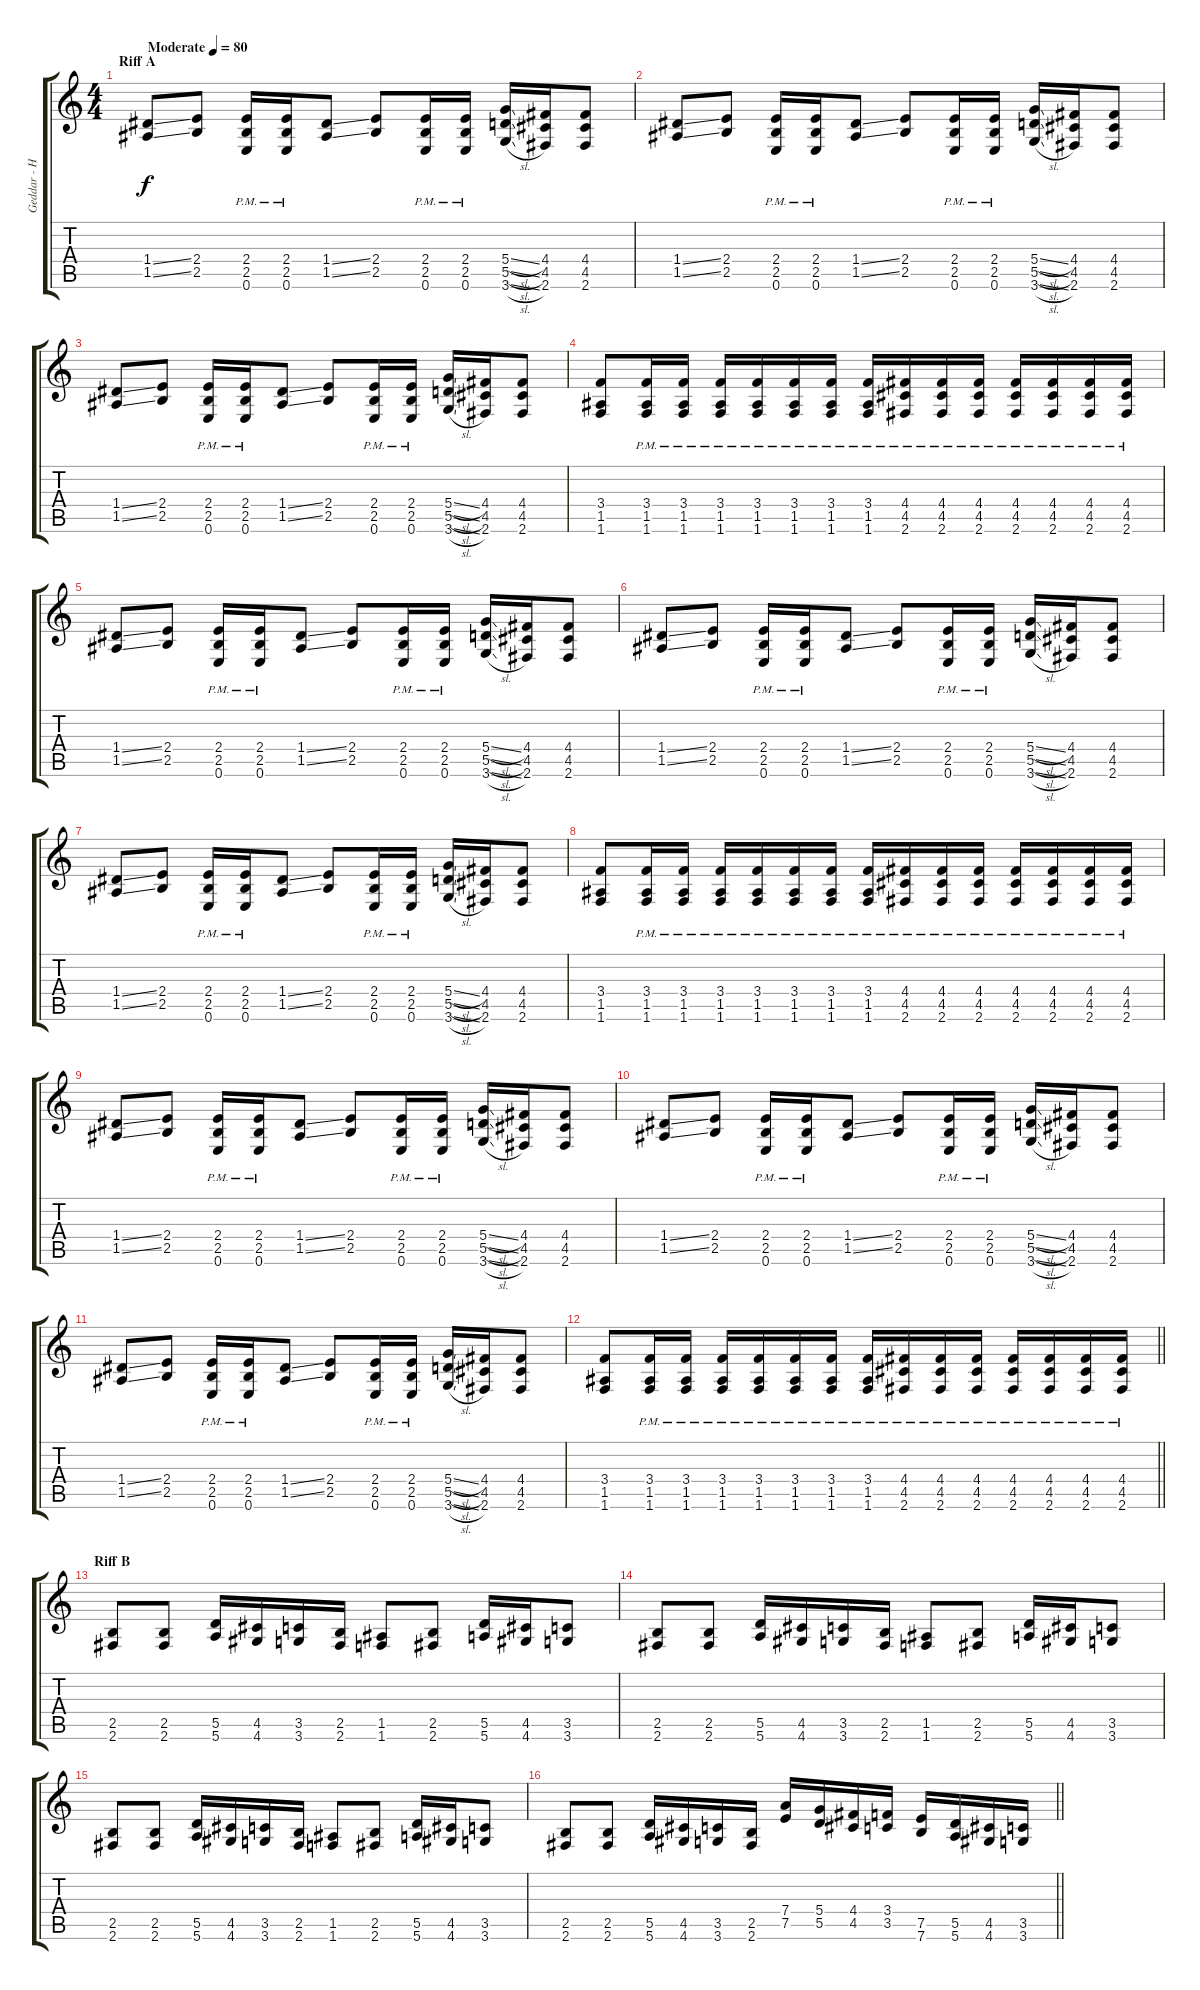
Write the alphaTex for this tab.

\track ("Geddar - Hævi Henning" "Geddar - H") {instrument distortionguitar}
\staff {score tabs}
\tuning (E4 B3 G3 D3 A2 E2) {hide}
\ts (4 4)
\section ("" "Riff A")
\tempo (80 "Moderate")
\clef g2
\ks c
(1.4{ss} 1.5{ss}).8{dy f instrument distortionguitar} (2.4 2.5).8 (2.4{pm} 2.5{pm} 0.6{pm}).16 (2.4{pm} 2.5{pm} 0.6{pm}).16 (1.4{ss} 1.5{ss}).8 (2.4 2.5).8 (2.4{pm} 2.5{pm} 0.6{pm}).16 (2.4{pm} 2.5{pm} 0.6{pm}).16 (5.4{sl} 5.5{sl} 3.6{sl}).16 (4.4 4.5 2.6).16 (4.4 4.5 2.6).8 |
(1.4{ss} 1.5{ss}).8 (2.4 2.5).8 (2.4{pm} 2.5{pm} 0.6{pm}).16 (2.4{pm} 2.5{pm} 0.6{pm}).16 (1.4{ss} 1.5{ss}).8 (2.4 2.5).8 (2.4{pm} 2.5{pm} 0.6{pm}).16 (2.4{pm} 2.5{pm} 0.6{pm}).16 (5.4{sl} 5.5{sl} 3.6{sl}).16 (4.4 4.5 2.6).16 (4.4 4.5 2.6).8 |
(1.4{ss} 1.5{ss}).8 (2.4 2.5).8 (2.4{pm} 2.5{pm} 0.6{pm}).16 (2.4{pm} 2.5{pm} 0.6{pm}).16 (1.4{ss} 1.5{ss}).8 (2.4 2.5).8 (2.4{pm} 2.5{pm} 0.6{pm}).16 (2.4{pm} 2.5{pm} 0.6{pm}).16 (5.4{sl} 5.5{sl} 3.6{sl}).16 (4.4 4.5 2.6).16 (4.4 4.5 2.6).8 |
(3.4 1.5 1.6).8 (3.4{pm} 1.5{pm} 1.6{pm}).16 (3.4{pm} 1.5{pm} 1.6{pm}).16 (3.4{pm} 1.5{pm} 1.6{pm}).16 (3.4{pm} 1.5{pm} 1.6{pm}).16 (3.4{pm} 1.5{pm} 1.6{pm}).16 (3.4{pm} 1.5{pm} 1.6{pm}).16 (3.4{pm} 1.5{pm} 1.6{pm}).16 (4.4{pm} 4.5{pm} 2.6{pm}).16 (4.4{pm} 4.5{pm} 2.6{pm}).16 (4.4{pm} 4.5{pm} 2.6{pm}).16 (4.4{pm} 4.5{pm} 2.6{pm}).16 (4.4{pm} 4.5{pm} 2.6{pm}).16 (4.4{pm} 4.5{pm} 2.6{pm}).16 (4.4{pm} 4.5{pm} 2.6{pm}).16 |
(1.4{ss} 1.5{ss}).8 (2.4 2.5).8 (2.4{pm} 2.5{pm} 0.6{pm}).16 (2.4{pm} 2.5{pm} 0.6{pm}).16 (1.4{ss} 1.5{ss}).8 (2.4 2.5).8 (2.4{pm} 2.5{pm} 0.6{pm}).16 (2.4{pm} 2.5{pm} 0.6{pm}).16 (5.4{sl} 5.5{sl} 3.6{sl}).16 (4.4 4.5 2.6).16 (4.4 4.5 2.6).8 |
(1.4{ss} 1.5{ss}).8 (2.4 2.5).8 (2.4{pm} 2.5{pm} 0.6{pm}).16 (2.4{pm} 2.5{pm} 0.6{pm}).16 (1.4{ss} 1.5{ss}).8 (2.4 2.5).8 (2.4{pm} 2.5{pm} 0.6{pm}).16 (2.4{pm} 2.5{pm} 0.6{pm}).16 (5.4{sl} 5.5{sl} 3.6{sl}).16 (4.4 4.5 2.6).16 (4.4 4.5 2.6).8 |
(1.4{ss} 1.5{ss}).8 (2.4 2.5).8 (2.4{pm} 2.5{pm} 0.6{pm}).16 (2.4{pm} 2.5{pm} 0.6{pm}).16 (1.4{ss} 1.5{ss}).8 (2.4 2.5).8 (2.4{pm} 2.5{pm} 0.6{pm}).16 (2.4{pm} 2.5{pm} 0.6{pm}).16 (5.4{sl} 5.5{sl} 3.6{sl}).16 (4.4 4.5 2.6).16 (4.4 4.5 2.6).8 |
(3.4 1.5 1.6).8 (3.4{pm} 1.5{pm} 1.6{pm}).16 (3.4{pm} 1.5{pm} 1.6{pm}).16 (3.4{pm} 1.5{pm} 1.6{pm}).16 (3.4{pm} 1.5{pm} 1.6{pm}).16 (3.4{pm} 1.5{pm} 1.6{pm}).16 (3.4{pm} 1.5{pm} 1.6{pm}).16 (3.4{pm} 1.5{pm} 1.6{pm}).16 (4.4{pm} 4.5{pm} 2.6{pm}).16 (4.4{pm} 4.5{pm} 2.6{pm}).16 (4.4{pm} 4.5{pm} 2.6{pm}).16 (4.4{pm} 4.5{pm} 2.6{pm}).16 (4.4{pm} 4.5{pm} 2.6{pm}).16 (4.4{pm} 4.5{pm} 2.6{pm}).16 (4.4{pm} 4.5{pm} 2.6{pm}).16 |
(1.4{ss} 1.5{ss}).8 (2.4 2.5).8 (2.4{pm} 2.5{pm} 0.6{pm}).16 (2.4{pm} 2.5{pm} 0.6{pm}).16 (1.4{ss} 1.5{ss}).8 (2.4 2.5).8 (2.4{pm} 2.5{pm} 0.6{pm}).16 (2.4{pm} 2.5{pm} 0.6{pm}).16 (5.4{sl} 5.5{sl} 3.6{sl}).16 (4.4 4.5 2.6).16 (4.4 4.5 2.6).8 |
(1.4{ss} 1.5{ss}).8 (2.4 2.5).8 (2.4{pm} 2.5{pm} 0.6{pm}).16 (2.4{pm} 2.5{pm} 0.6{pm}).16 (1.4{ss} 1.5{ss}).8 (2.4 2.5).8 (2.4{pm} 2.5{pm} 0.6{pm}).16 (2.4{pm} 2.5{pm} 0.6{pm}).16 (5.4{sl} 5.5{sl} 3.6{sl}).16 (4.4 4.5 2.6).16 (4.4 4.5 2.6).8 |
(1.4{ss} 1.5{ss}).8 (2.4 2.5).8 (2.4{pm} 2.5{pm} 0.6{pm}).16 (2.4{pm} 2.5{pm} 0.6{pm}).16 (1.4{ss} 1.5{ss}).8 (2.4 2.5).8 (2.4{pm} 2.5{pm} 0.6{pm}).16 (2.4{pm} 2.5{pm} 0.6{pm}).16 (5.4{sl} 5.5{sl} 3.6{sl}).16 (4.4 4.5 2.6).16 (4.4 4.5 2.6).8 |
\barLineRight lightlight
(3.4 1.5 1.6).8 (3.4{pm} 1.5{pm} 1.6{pm}).16 (3.4{pm} 1.5{pm} 1.6{pm}).16 (3.4{pm} 1.5{pm} 1.6{pm}).16 (3.4{pm} 1.5{pm} 1.6{pm}).16 (3.4{pm} 1.5{pm} 1.6{pm}).16 (3.4{pm} 1.5{pm} 1.6{pm}).16 (3.4{pm} 1.5{pm} 1.6{pm}).16 (4.4{pm} 4.5{pm} 2.6{pm}).16 (4.4{pm} 4.5{pm} 2.6{pm}).16 (4.4{pm} 4.5{pm} 2.6{pm}).16 (4.4{pm} 4.5{pm} 2.6{pm}).16 (4.4{pm} 4.5{pm} 2.6{pm}).16 (4.4{pm} 4.5{pm} 2.6{pm}).16 (4.4{pm} 4.5{pm} 2.6{pm}).16 |
\section ("" "Riff B")
(2.5 2.6).8 (2.5 2.6).8 (5.5 5.6).16 (4.5 4.6).16 (3.5 3.6).16 (2.5 2.6).16 (1.5 1.6).8 (2.5 2.6).8 (5.5 5.6).16 (4.5 4.6).16 (3.5 3.6).8 |
(2.5 2.6).8 (2.5 2.6).8 (5.5 5.6).16 (4.5 4.6).16 (3.5 3.6).16 (2.5 2.6).16 (1.5 1.6).8 (2.5 2.6).8 (5.5 5.6).16 (4.5 4.6).16 (3.5 3.6).8 |
(2.5 2.6).8 (2.5 2.6).8 (5.5 5.6).16 (4.5 4.6).16 (3.5 3.6).16 (2.5 2.6).16 (1.5 1.6).8 (2.5 2.6).8 (5.5 5.6).16 (4.5 4.6).16 (3.5 3.6).8 |
\barLineRight lightlight
(2.5 2.6).8 (2.5 2.6).8 (5.5 5.6).16 (4.5 4.6).16 (3.5 3.6).16 (2.5 2.6).16 (7.4 7.5).16 (5.4 5.5).16 (4.4 4.5).16 (3.4 3.5).16 (7.5 7.6).16 (5.5 5.6).16 (4.5 4.6).16 (3.5 3.6).16
